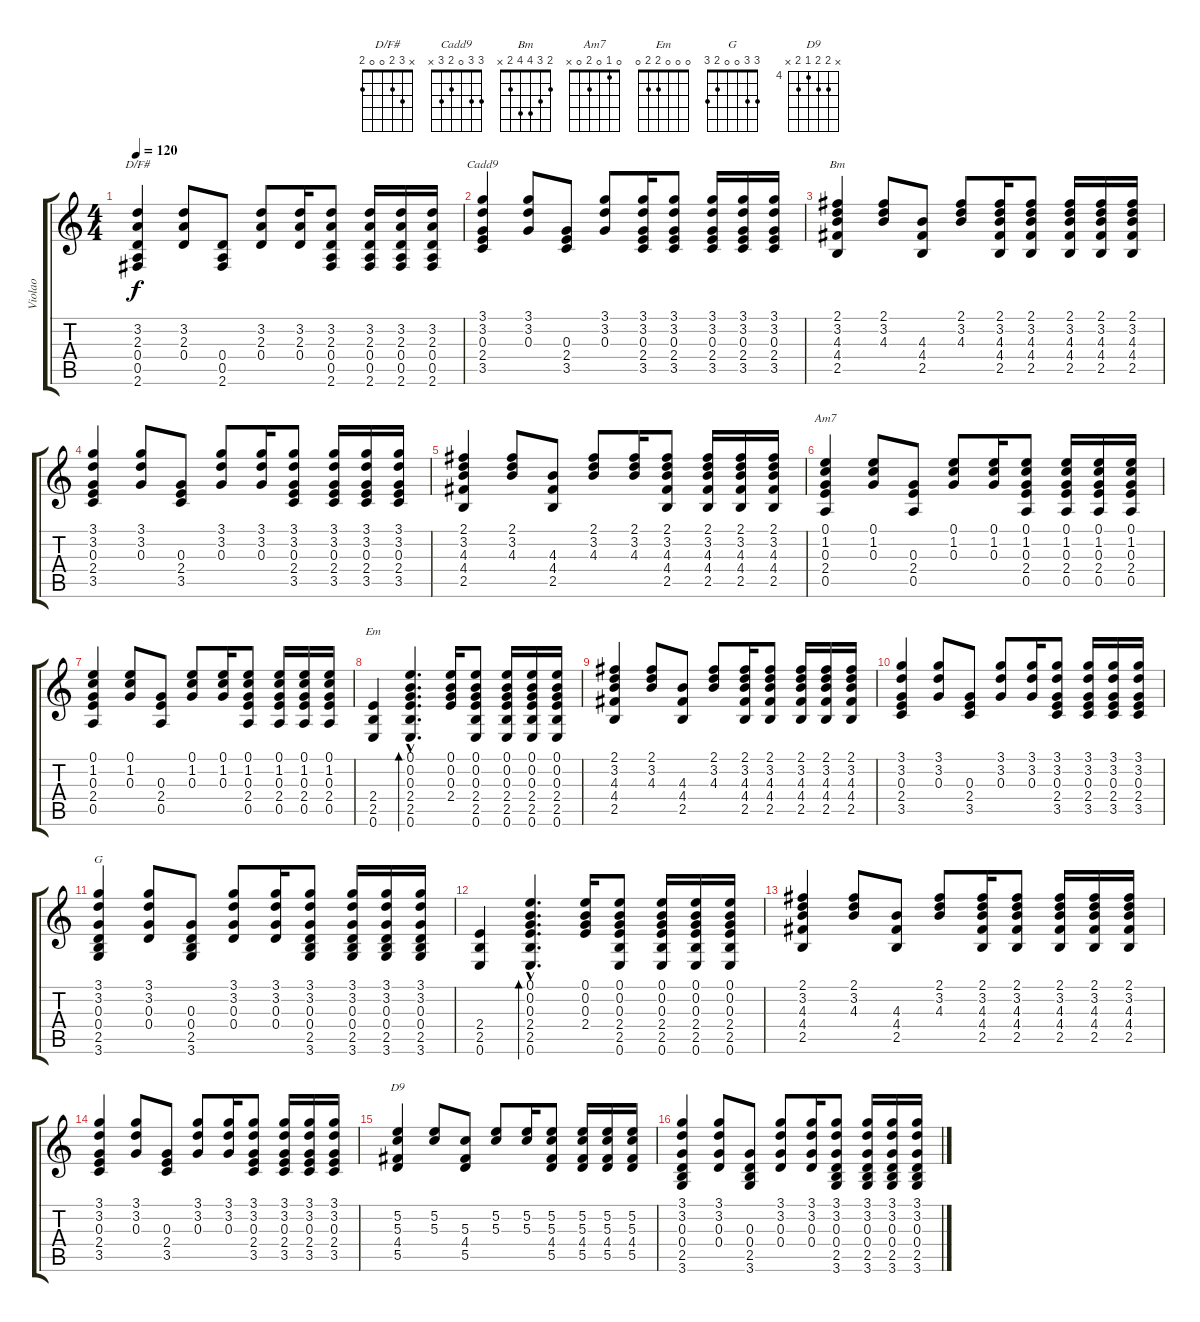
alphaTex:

\track ("Violao" "Violao") {instrument acousticguitarsteel}
\staff {score tabs}
\tuning (E4 B3 G3 D3 A2 E2) {hide}
\chord ("D/F#" x 3 2 0 0 2)
\chord ("Cadd9" 3 3 0 2 3 x)
\chord ("Bm" 2 3 4 4 2 x)
\chord ("Am7" 0 1 0 2 0 x)
\chord ("Em" 0 0 0 2 2 0)
\chord ("G" 3 3 0 0 2 3)
\chord ("D9" x 5 5 4 5 x) {firstfret 4}
\ts (4 4)
\tempo 120
\clef g2
\ks c
(3.2 2.3 0.4 0.5 2.6).4{ch "D/F#" dy f} (3.2 2.3 0.4).8 (0.4 0.5 2.6).8 (3.2 2.3 0.4).8 (3.2 2.3 0.4).16 (3.2 2.3 0.4 0.5 2.6).8 (3.2 2.3 0.4 0.5 2.6).16 (3.2 2.3 0.4 0.5 2.6).16 (3.2 2.3 0.4 0.5 2.6).16 |
(3.1 3.2 0.3 2.4 3.5).4{ch "Cadd9"} (3.1 3.2 0.3).8 (0.3 2.4 3.5).8 (3.1 3.2 0.3).8 (3.1 3.2 0.3 2.4 3.5).16 (3.1 3.2 0.3 2.4 3.5).8 (3.1 3.2 0.3 2.4 3.5).16 (3.1 3.2 0.3 2.4 3.5).16 (3.1 3.2 0.3 2.4 3.5).16 |
(2.1 3.2 4.3 4.4 2.5).4{ch "Bm"} (2.1 3.2 4.3).8 (4.3 4.4 2.5).8 (2.1 3.2 4.3).8 (2.1 3.2 4.3 4.4 2.5).16 (2.1 3.2 4.3 4.4 2.5).8 (2.1 3.2 4.3 4.4 2.5).16 (2.1 3.2 4.3 4.4 2.5).16 (2.1 3.2 4.3 4.4 2.5).16 |
(3.1 3.2 0.3 2.4 3.5).4 (3.1 3.2 0.3).8 (0.3 2.4 3.5).8 (3.1 3.2 0.3).8 (3.1 3.2 0.3).16 (3.1 3.2 0.3 2.4 3.5).8 (3.1 3.2 0.3 2.4 3.5).16 (3.1 3.2 0.3 2.4 3.5).16 (3.1 3.2 0.3 2.4 3.5).16 |
(2.1 3.2 4.3 4.4 2.5).4 (2.1 3.2 4.3).8 (4.3 4.4 2.5).8 (2.1 3.2 4.3).8 (2.1 3.2 4.3).16 (2.1 3.2 4.3 4.4 2.5).8 (2.1 3.2 4.3 4.4 2.5).16 (2.1 3.2 4.3 4.4 2.5).16 (2.1 3.2 4.3 4.4 2.5).16 |
(0.1 1.2 0.3 2.4 0.5).4{ch "Am7"} (0.1 1.2 0.3).8 (0.3 2.4 0.5).8 (0.1 1.2 0.3).8 (0.1 1.2 0.3).16 (0.1 1.2 0.3 2.4 0.5).8 (0.1 1.2 0.3 2.4 0.5).16 (0.1 1.2 0.3 2.4 0.5).16 (0.1 1.2 0.3 2.4 0.5).16 |
(0.1 1.2 0.3 2.4 0.5).4 (0.1 1.2 0.3).8 (0.3 2.4 0.5).8 (0.1 1.2 0.3).8 (0.1 1.2 0.3).16 (0.1 1.2 0.3 2.4 0.5).8 (0.1 1.2 0.3 2.4 0.5).16 (0.1 1.2 0.3 2.4 0.5).16 (0.1 1.2 0.3 2.4 0.5).16 |
(2.4 2.5 0.6).4{ch "Em"} (0.1{hac} 0.2{hac} 0.3{hac} 2.4{hac} 2.5{hac} 0.6).4{d bd 60} (0.1 0.2 0.3 2.4).16 (0.1 0.2 0.3 2.4 2.5 0.6).8 (0.1 0.2 0.3 2.4 2.5 0.6).16 (0.1 0.2 0.3 2.4 2.5 0.6).16 (0.1 0.2 0.3 2.4 2.5 0.6).16 |
(2.1 3.2 4.3 4.4 2.5).4 (2.1 3.2 4.3).8 (4.3 4.4 2.5).8 (2.1 3.2 4.3).8 (2.1 3.2 4.3 4.4 2.5).16 (2.1 3.2 4.3 4.4 2.5).8 (2.1 3.2 4.3 4.4 2.5).16 (2.1 3.2 4.3 4.4 2.5).16 (2.1 3.2 4.3 4.4 2.5).16 |
(3.1 3.2 0.3 2.4 3.5).4 (3.1 3.2 0.3).8 (0.3 2.4 3.5).8 (3.1 3.2 0.3).8 (3.1 3.2 0.3).16 (3.1 3.2 0.3 2.4 3.5).8 (3.1 3.2 0.3 2.4 3.5).16 (3.1 3.2 0.3 2.4 3.5).16 (3.1 3.2 0.3 2.4 3.5).16 |
(3.1 3.2 0.3 0.4 2.5 3.6).4{ch "G"} (3.1 3.2 0.3 0.4).8 (0.3 0.4 2.5 3.6).8 (3.1 3.2 0.3 0.4).8 (3.1 3.2 0.3 0.4).16 (3.1 3.2 0.3 0.4 2.5 3.6).8 (3.1 3.2 0.3 0.4 2.5 3.6).16 (3.1 3.2 0.3 0.4 2.5 3.6).16 (3.1 3.2 0.3 0.4 2.5 3.6).16 |
(2.4 2.5 0.6).4 (0.1{hac} 0.2{hac} 0.3{hac} 2.4{hac} 2.5{hac} 0.6{hac}).4{d bd 60} (0.1 0.2 0.3 2.4).16 (0.1 0.2 0.3 2.4 2.5 0.6).8 (0.1 0.2 0.3 2.4 2.5 0.6).16 (0.1 0.2 0.3 2.4 2.5 0.6).16 (0.1 0.2 0.3 2.4 2.5 0.6).16 |
(2.1 3.2 4.3 4.4 2.5).4 (2.1 3.2 4.3).8 (4.3 4.4 2.5).8 (2.1 3.2 4.3).8 (2.1 3.2 4.3 4.4 2.5).16 (2.1 3.2 4.3 4.4 2.5).8 (2.1 3.2 4.3 4.4 2.5).16 (2.1 3.2 4.3 4.4 2.5).16 (2.1 3.2 4.3 4.4 2.5).16 |
(3.1 3.2 0.3 2.4 3.5).4 (3.1 3.2 0.3).8 (0.3 2.4 3.5).8 (3.1 3.2 0.3).8 (3.1 3.2 0.3).16 (3.1 3.2 0.3 2.4 3.5).8 (3.1 3.2 0.3 2.4 3.5).16 (3.1 3.2 0.3 2.4 3.5).16 (3.1 3.2 0.3 2.4 3.5).16 |
(5.2 5.3 4.4 5.5).4{ch "D9"} (5.2 5.3).8 (5.3 4.4 5.5).8 (5.2 5.3).8 (5.2 5.3).16 (5.2 5.3 4.4 5.5).8 (5.2 5.3 4.4 5.5).16 (5.2 5.3 4.4 5.5).16 (5.2 5.3 4.4 5.5).16 |
(3.1 3.2 0.3 0.4 2.5 3.6).4 (3.1 3.2 0.3 0.4).8 (0.3 0.4 2.5 3.6).8 (3.1 3.2 0.3 0.4).8 (3.1 3.2 0.3 0.4).16 (3.1 3.2 0.3 0.4 2.5 3.6).8 (3.1 3.2 0.3 0.4 2.5 3.6).16 (3.1 3.2 0.3 0.4 2.5 3.6).16 (3.1 3.2 0.3 0.4 2.5 3.6).16
